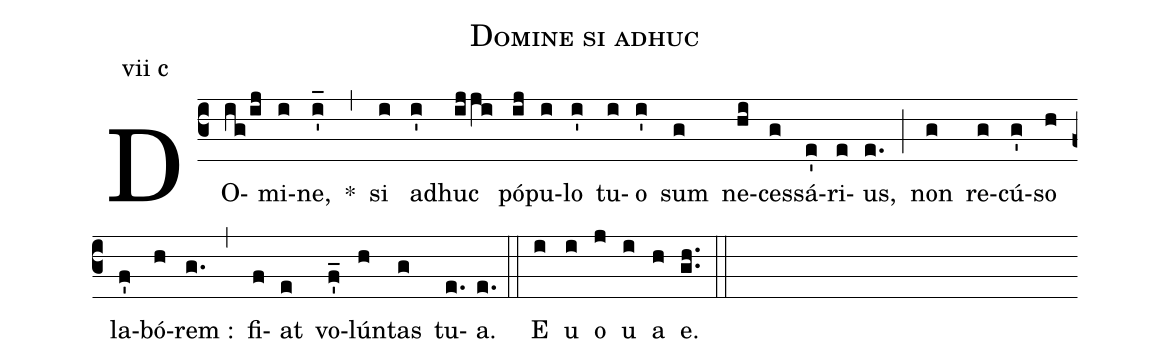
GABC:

name:Domine si adhuc;
mode:vii c;
%%
(c3) DO(ig/ij)mi(i)ne,(i'_) *(,) si(i) ad(i')huc(ijji) pó(ij)pu(i)lo(i') tu(i)o(i') sum(g) ne(hi)ces(g)sá(e')ri(e)us,(e.) (;) non(g) re(g)cú(g')so(h) la(f')bó(h)rem~:(g.) (,) fi(f)at(e) vo(f'_)lún(h)tas(g) tu(e.)a.(e.) (::) <eu> E(i) u(i) o(j) u(i) a(h) e.(gh..) </eu> (::)
